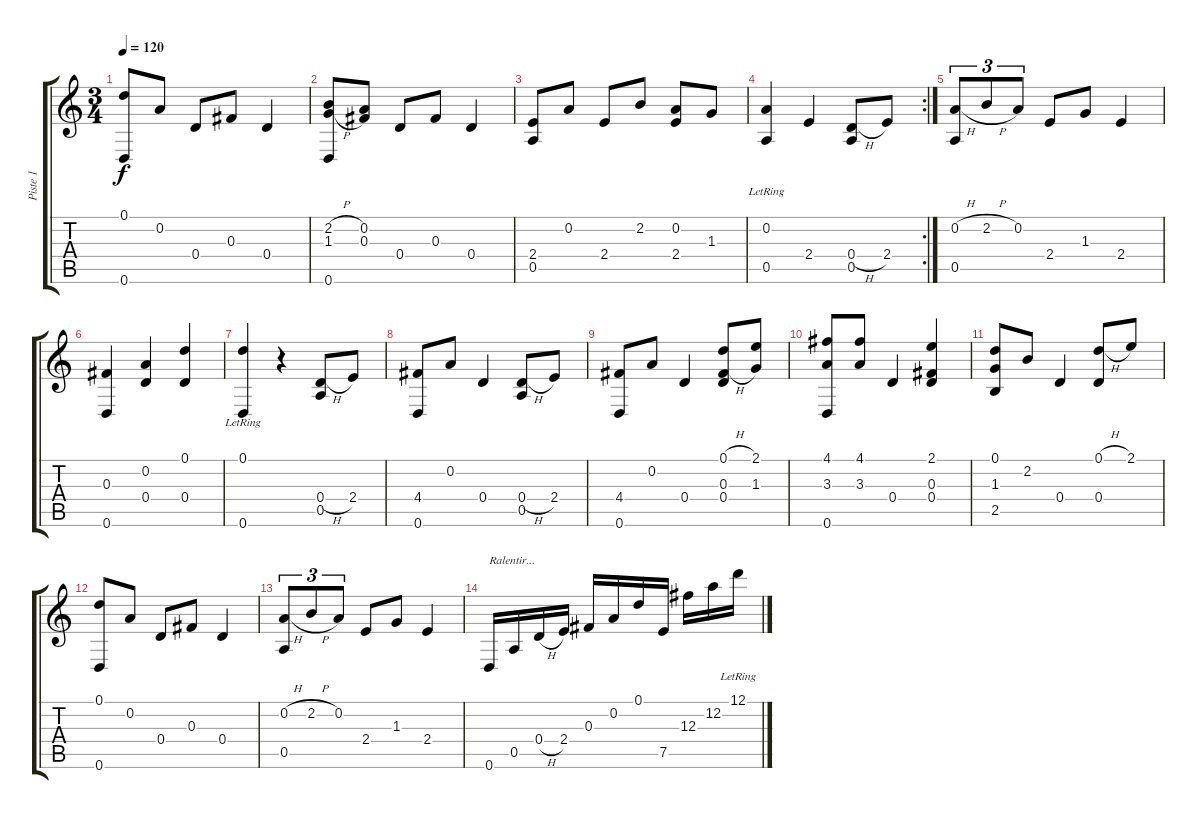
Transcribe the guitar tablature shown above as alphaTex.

\track ("Piste 1" "Piste 1") {instrument acousticguitarnylon}
\staff {score tabs}
\tuning (D4 A3 Gb3 D3 A2 D2) {hide}
\ts (3 4)
\tempo 120
\clef g2
\ks c
(0.1 0.6).8{dy f} 0.2.8 0.4.8 0.3.8 0.4.4 |
(2.2{h} 1.3{h} 0.6).8 (0.2 0.3).8 0.4.8 0.3.8 0.4.4 |
(2.4 0.5).8 0.2.8 2.4.8 2.2.8 (0.2 2.4).8 1.3.8 |
\rc 2
(0.2{lr} 0.5).4 2.4.4 (0.4{h} 0.5).8 2.4.8 |
(0.2{h} 0.5).8{tu (3 2)} 2.2{h}.8{tu (3 2)} 0.2.8{tu (3 2)} 2.4.8 1.3.8 2.4.4 |
(0.3 0.6).4 (0.2 0.4).4 (0.1 0.4).4 |
(0.1{lr} 0.6).4 r.4 (0.4{h} 0.5).8 2.4.8 |
(4.4 0.6).8 0.2.8 0.4.4 (0.4{h} 0.5).8 2.4.8 |
(4.4 0.6).8 0.2.8 0.4.4 (0.1{h} 0.3{h} 0.4).8 (2.1 1.3).8 |
(4.1 3.3 0.6).8 (4.1 3.3).8 0.4.4 (2.1 0.3 0.4).4 |
(0.1 1.3 2.5).8 2.2.8 0.4.4 (0.1{h} 0.4).8 2.1.8 |
(0.1 0.6).8 0.2.8 0.4.8 0.3.8 0.4.4 |
(0.2{h} 0.5).8{tu (3 2)} 2.2{h}.8{tu (3 2)} 0.2.8{tu (3 2)} 2.4.8 1.3.8 2.4.4 |
0.6.16{txt "Ralentir..."} 0.5.16 0.4{h}.16 2.4.16 0.3.16 0.2.16 0.1.16 7.5.16 12.3.16 12.2.16 12.1{lr}.16
